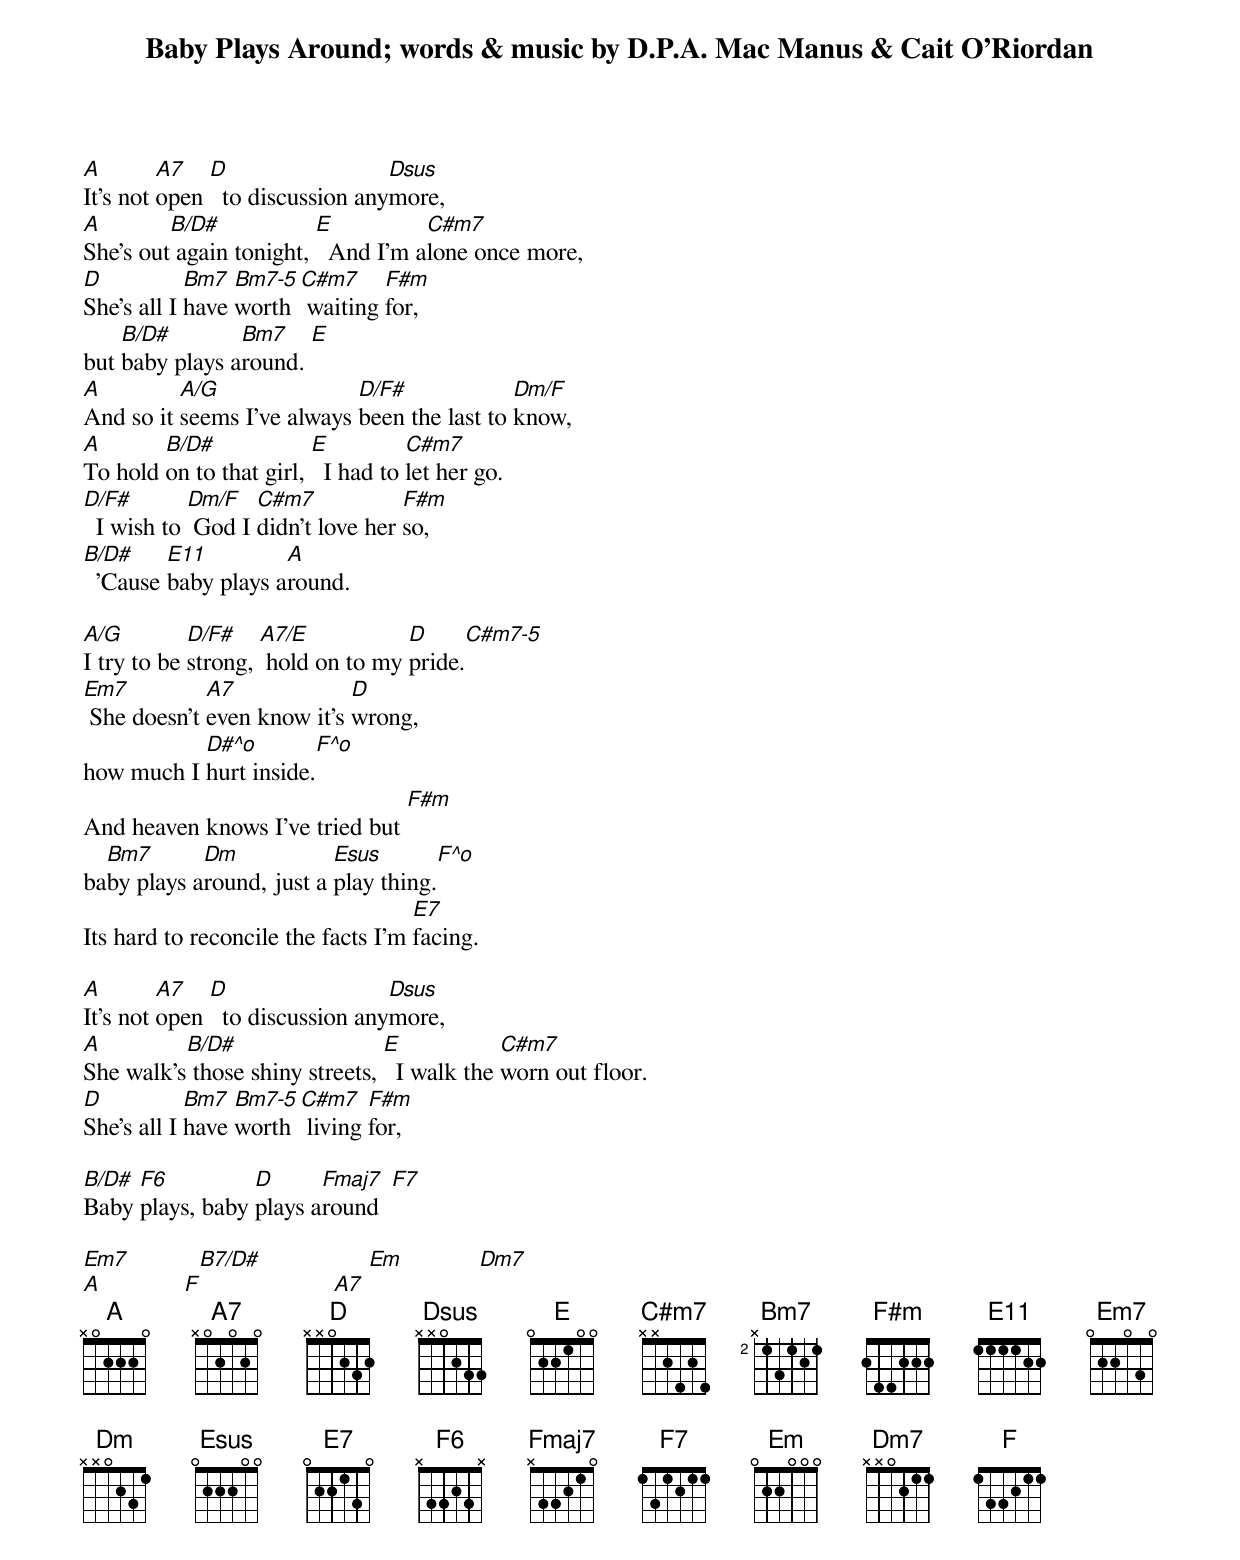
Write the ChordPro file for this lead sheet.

{t:Baby Plays Around}
{t:words & music by D.P.A. Mac Manus & Cait O'Riordan}
{define:A/G 1 0 2 2 2 - 3}
{define:B/D# 0 2 4 4 1 - -}
{define:Dm/F 0 1 3 2 0 - 1 }
{define:Bm7-5 0 0 3 2 3 2 0}
{define:D/F# 0 2 3 2 0 0 2}
{define:A7/E 0 0 2 0 2 0 0}
{define:C#m7-5 0 0 0 0 2 4 -}
{define:D#^o 0 2 1 2 1 - -}
{define:F^o 0 1 2 2 3 - -}
{define:B7/D# 0 2 0 2 1 - -}
{define:F6 0 1 3 2 3 1 1}
{define:E11 0 2 0 1 0 0 0}
{define:C#m7 4 1 2 1 3 1 - }

[A]It's not [A7]open [D]  to discussion any[Dsus]more,
[A]She's out[B/D#] again tonight, [E]  And I'm a[C#m7]lone once more,
[D]She's all I [Bm7]have [Bm7-5]worth [C#m7] waiting [F#m]for,
but [B/D#]baby plays a[Bm7]round. [E]
[A]And so it [A/G]seems I've always [D/F#]been the last to [Dm/F]know,
[A]To hold [B/D#]on to that girl, [E]  I had to [C#m7]let her go.
[D/F#]  I wish to [Dm/F] God I [C#m7]didn't love her [F#m]so,
[B/D#]  'Cause [E11]baby plays a[A]round.

[A/G]I try to be [D/F#]strong, [A7/E] hold on to my [D]pride.[C#m7-5]
[Em7] She doesn't [A7]even know it's [D]wrong,
how much I [D#^o]hurt inside.[F^o]
And heaven knows I've tried but [F#m]
ba[Bm7]by plays a[Dm]round, just a [Esus]play thing.[F^o]
Its hard to reconcile the facts I'm [E7]facing.

[A]It's not [A7]open [D]  to discussion any[Dsus]more,
[A]She walk's[B/D#] those shiny streets, [E]  I walk the [C#m7]worn out floor.
[D]She's all I [Bm7]have [Bm7-5]worth [C#m7] living [F#m]for,

[B/D#]Baby [F6]plays, baby [D]plays a[Fmaj7]round  [F7]

[Em7]           [B7/D#]                 [Em]            [Dm7]
[A]             [F]                     [A7]
